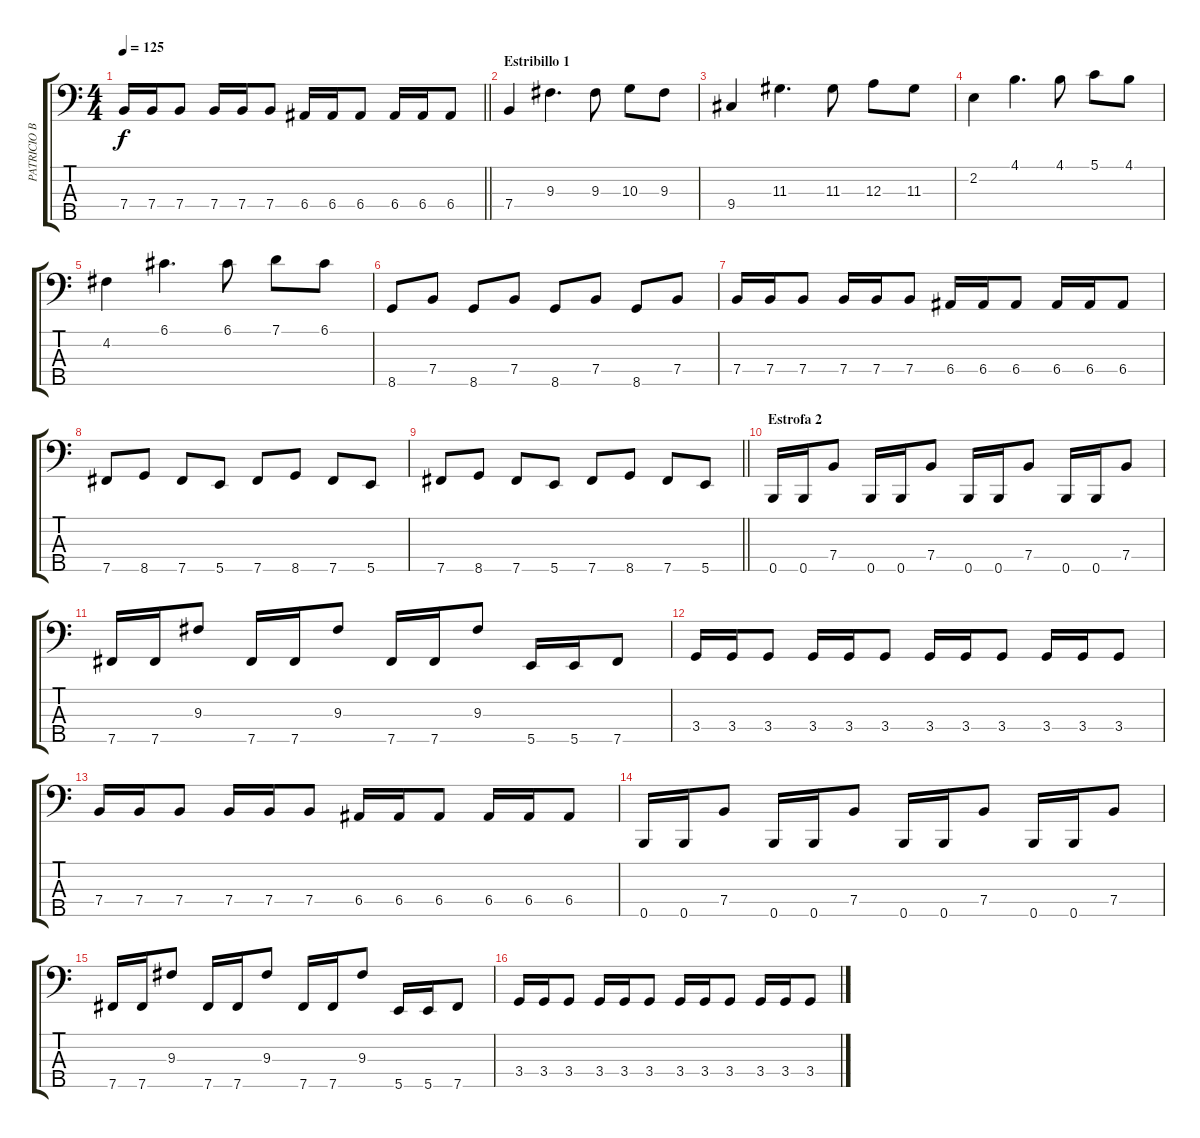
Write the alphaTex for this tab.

\track ("PATRICIO BABASASA" "PATRICIO B") {instrument electricbassfinger}
\staff {score tabs}
\tuning (G2 D2 A1 E1 B0) {hide}
\ts (4 4)
\tempo 125
\clef f4
\barLineRight lightlight
\ks c
7.4.16{dy f} 7.4.16 7.4.8 7.4.16 7.4.16 7.4.8 6.4.16 6.4.16 6.4.8 6.4.16 6.4.16 6.4.8 |
\section ("" "Estribillo 1")
7.4.4 9.3.4{d} 9.3.8 10.3.8 9.3.8 |
9.4.4 11.3.4{d} 11.3.8 12.3.8 11.3.8 |
2.2.4 4.1.4{d} 4.1.8 5.1.8 4.1.8 |
4.2.4 6.1.4{d} 6.1.8 7.1.8 6.1.8 |
8.5.8 7.4.8 8.5.8 7.4.8 8.5.8 7.4.8 8.5.8 7.4.8 |
7.4.16 7.4.16 7.4.8 7.4.16 7.4.16 7.4.8 6.4.16 6.4.16 6.4.8 6.4.16 6.4.16 6.4.8 |
7.5.8 8.5.8 7.5.8 5.5.8 7.5.8 8.5.8 7.5.8 5.5.8 |
\barLineRight lightlight
7.5.8 8.5.8 7.5.8 5.5.8 7.5.8 8.5.8 7.5.8 5.5.8 |
\section ("" "Estrofa 2")
0.5.16 0.5.16 7.4.8 0.5.16 0.5.16 7.4.8 0.5.16 0.5.16 7.4.8 0.5.16 0.5.16 7.4.8 |
7.5.16 7.5.16 9.3.8 7.5.16 7.5.16 9.3.8 7.5.16 7.5.16 9.3.8 5.5.16 5.5.16 7.5.8 |
3.4.16 3.4.16 3.4.8 3.4.16 3.4.16 3.4.8 3.4.16 3.4.16 3.4.8 3.4.16 3.4.16 3.4.8 |
7.4.16 7.4.16 7.4.8 7.4.16 7.4.16 7.4.8 6.4.16 6.4.16 6.4.8 6.4.16 6.4.16 6.4.8 |
0.5.16 0.5.16 7.4.8 0.5.16 0.5.16 7.4.8 0.5.16 0.5.16 7.4.8 0.5.16 0.5.16 7.4.8 |
7.5.16 7.5.16 9.3.8 7.5.16 7.5.16 9.3.8 7.5.16 7.5.16 9.3.8 5.5.16 5.5.16 7.5.8 |
3.4.16 3.4.16 3.4.8 3.4.16 3.4.16 3.4.8 3.4.16 3.4.16 3.4.8 3.4.16 3.4.16 3.4.8
